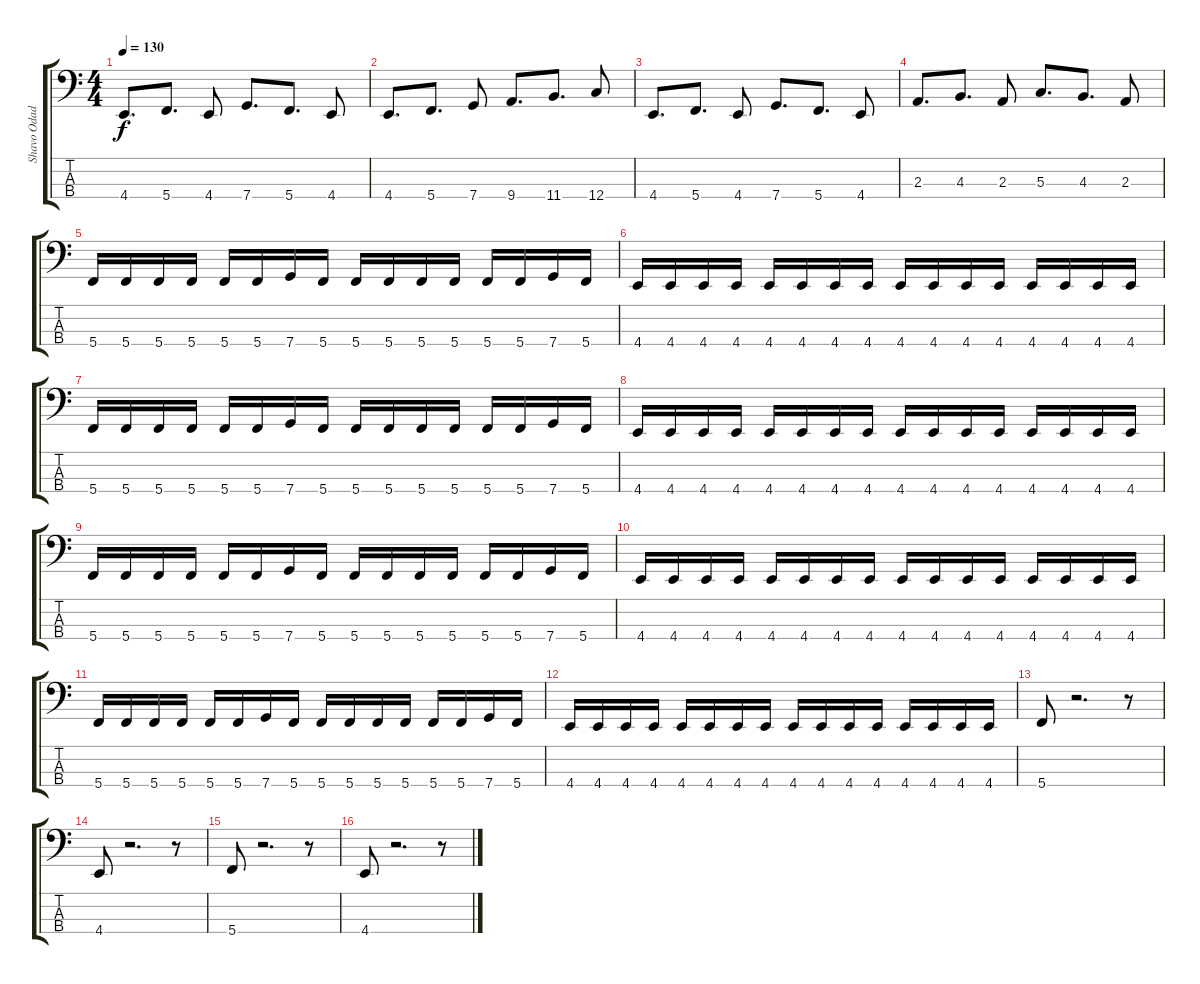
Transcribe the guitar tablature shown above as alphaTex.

\track ("Shavo Odadjian" "Shavo Odad") {instrument electricbasspick}
\staff {score tabs}
\tuning (F2 C2 G1 C1) {hide}
\ts (4 4)
\tempo 130
\clef f4
\ks c
4.4.8{d dy f} 5.4.8{d} 4.4.8 7.4.8{d} 5.4.8{d} 4.4.8 |
4.4.8{d} 5.4.8{d} 7.4.8 9.4.8{d} 11.4.8{d} 12.4.8 |
4.4.8{d} 5.4.8{d} 4.4.8 7.4.8{d} 5.4.8{d} 4.4.8 |
2.3.8{d} 4.3.8{d} 2.3.8 5.3.8{d} 4.3.8{d} 2.3.8 |
5.4.16 5.4.16 5.4.16 5.4.16 5.4.16 5.4.16 7.4.16 5.4.16 5.4.16 5.4.16 5.4.16 5.4.16 5.4.16 5.4.16 7.4.16 5.4.16 |
4.4.16 4.4.16 4.4.16 4.4.16 4.4.16 4.4.16 4.4.16 4.4.16 4.4.16 4.4.16 4.4.16 4.4.16 4.4.16 4.4.16 4.4.16 4.4.16 |
5.4.16 5.4.16 5.4.16 5.4.16 5.4.16 5.4.16 7.4.16 5.4.16 5.4.16 5.4.16 5.4.16 5.4.16 5.4.16 5.4.16 7.4.16 5.4.16 |
4.4.16 4.4.16 4.4.16 4.4.16 4.4.16 4.4.16 4.4.16 4.4.16 4.4.16 4.4.16 4.4.16 4.4.16 4.4.16 4.4.16 4.4.16 4.4.16 |
5.4.16 5.4.16 5.4.16 5.4.16 5.4.16 5.4.16 7.4.16 5.4.16 5.4.16 5.4.16 5.4.16 5.4.16 5.4.16 5.4.16 7.4.16 5.4.16 |
4.4.16 4.4.16 4.4.16 4.4.16 4.4.16 4.4.16 4.4.16 4.4.16 4.4.16 4.4.16 4.4.16 4.4.16 4.4.16 4.4.16 4.4.16 4.4.16 |
5.4.16 5.4.16 5.4.16 5.4.16 5.4.16 5.4.16 7.4.16 5.4.16 5.4.16 5.4.16 5.4.16 5.4.16 5.4.16 5.4.16 7.4.16 5.4.16 |
4.4.16 4.4.16 4.4.16 4.4.16 4.4.16 4.4.16 4.4.16 4.4.16 4.4.16 4.4.16 4.4.16 4.4.16 4.4.16 4.4.16 4.4.16 4.4.16 |
5.4.8{instrument slapbass2} r.2{d} r.8 |
4.4.8 r.2{d} r.8 |
5.4.8 r.2{d} r.8 |
4.4.8 r.2{d} r.8
